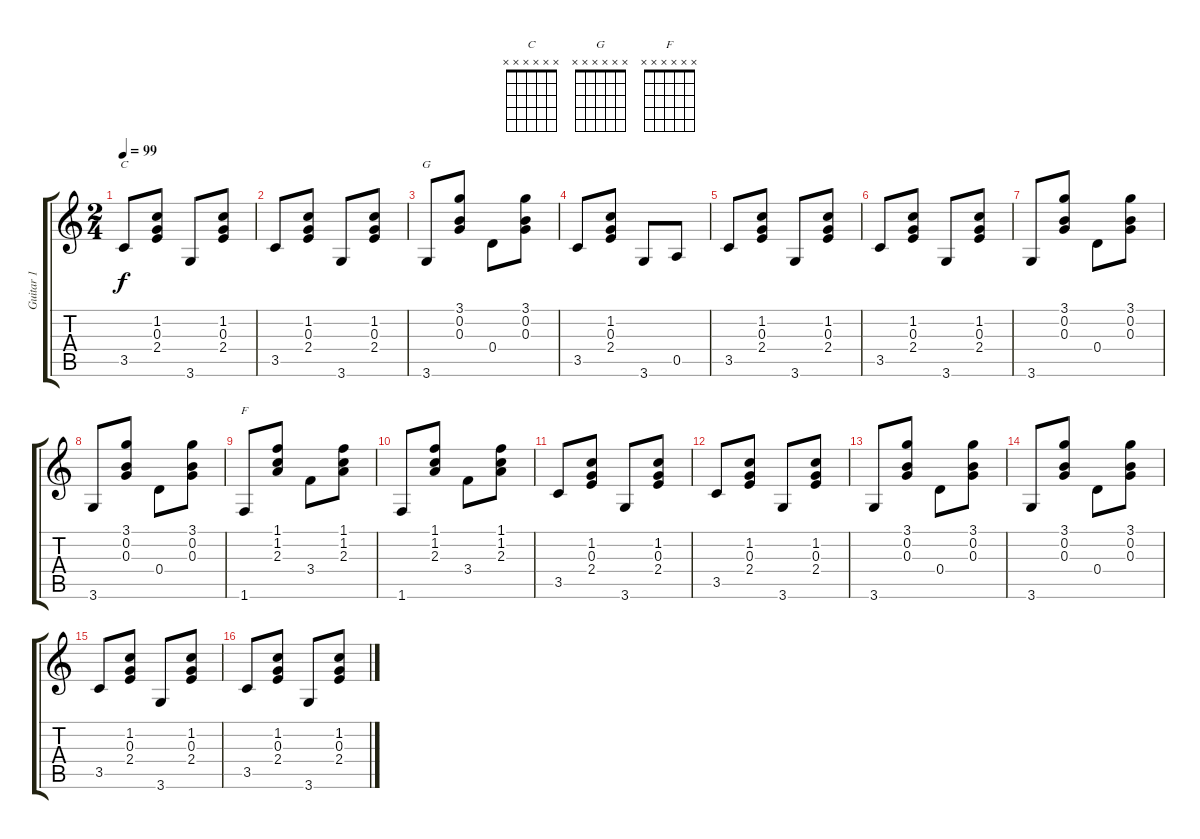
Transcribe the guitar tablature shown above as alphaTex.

\track ("Guitar 1" "Guitar 1") {instrument acousticguitarsteel}
\staff {score tabs}
\tuning (E4 B3 G3 D3 A2 E2) {hide}
\chord ("C" x x x x x x) {firstfret 0}
\chord ("G" x x x x x x) {firstfret 0}
\chord ("F" x x x x x x) {firstfret 0}
\ts (2 4)
\tempo 99
\clef g2
\ks c
3.5.8{ch "C" dy f} (1.2 0.3 2.4).8 3.6.8 (1.2 0.3 2.4).8 |
3.5.8 (1.2 0.3 2.4).8 3.6.8 (1.2 0.3 2.4).8 |
3.6.8{ch "G"} (3.1 0.2 0.3).8 0.4.8 (3.1 0.2 0.3).8 |
3.5.8 (1.2 0.3 2.4).8 3.6.8 0.5.8 |
3.5.8 (1.2 0.3 2.4).8 3.6.8 (1.2 0.3 2.4).8 |
3.5.8 (1.2 0.3 2.4).8 3.6.8 (1.2 0.3 2.4).8 |
3.6.8 (3.1 0.2 0.3).8 0.4.8 (3.1 0.2 0.3).8 |
3.6.8 (3.1 0.2 0.3).8 0.4.8 (3.1 0.2 0.3).8 |
1.6.8{ch "F"} (1.1 1.2 2.3).8 3.4.8 (1.1 1.2 2.3).8 |
1.6.8 (1.1 1.2 2.3).8 3.4.8 (1.1 1.2 2.3).8 |
3.5.8 (1.2 0.3 2.4).8 3.6.8 (1.2 0.3 2.4).8 |
3.5.8 (1.2 0.3 2.4).8 3.6.8 (1.2 0.3 2.4).8 |
3.6.8 (3.1 0.2 0.3).8 0.4.8 (3.1 0.2 0.3).8 |
3.6.8 (3.1 0.2 0.3).8 0.4.8 (3.1 0.2 0.3).8 |
3.5.8 (1.2 0.3 2.4).8 3.6.8 (1.2 0.3 2.4).8 |
3.5.8 (1.2 0.3 2.4).8 3.6.8 (1.2 0.3 2.4).8
